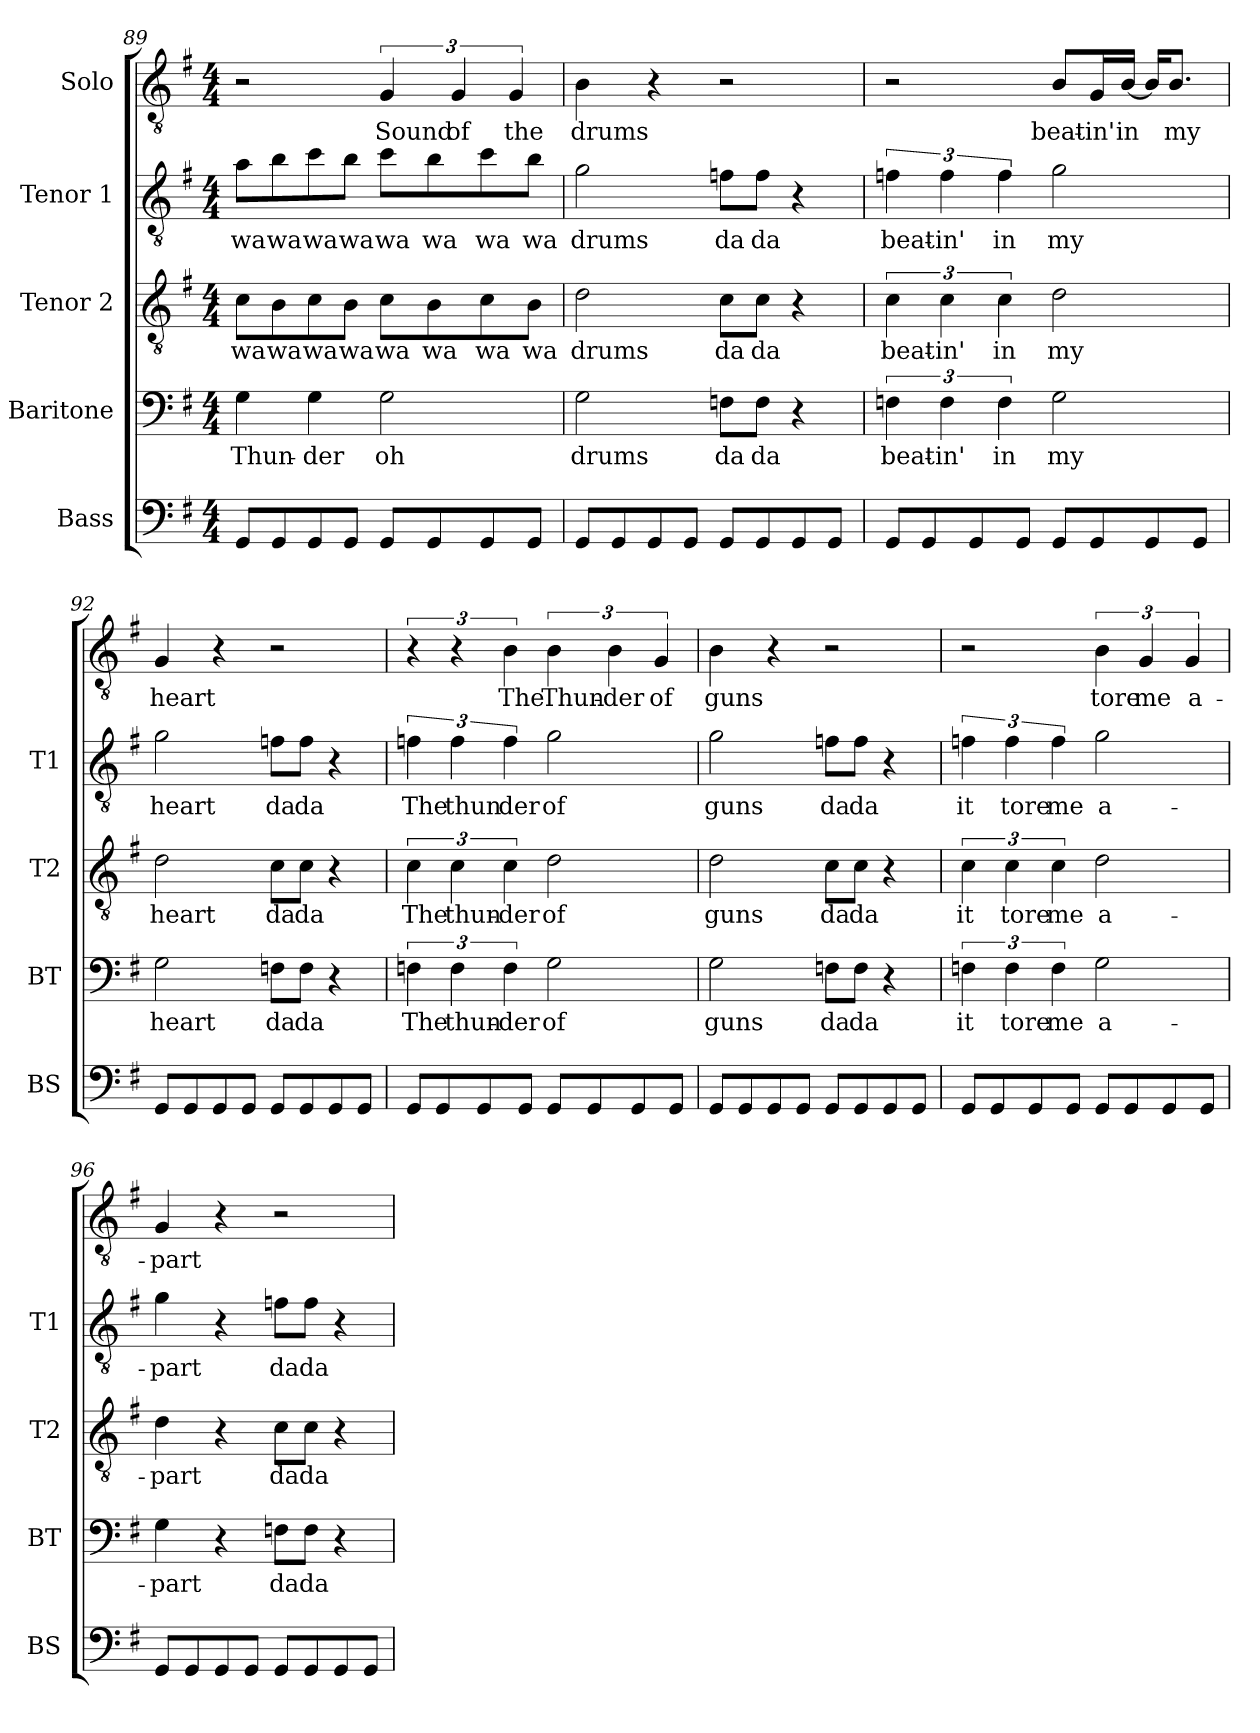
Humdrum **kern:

**kern	**kern	**text	**kern	**text	**kern	**text	**kern	**text
*part5	*part4	*part4	*part3	*part3	*part2	*part2	*part1	*part1
*staff5	*staff4	*staff4	*staff3	*staff3	*staff2	*staff2	*staff1	*staff1
*I"Bass	*I"Baritone	*	*I"Tenor 2	*	*I"Tenor 1	*	*I"Solo	*
*I'BS	*I'BT	*	*I'T2	*	*I'T1	*	*	*
!!LO:LB:g=z
*clefF4	*clefF4	*	*clefGv2	*	*clefGv2	*	*clefGv2	*
*k[f#]	*k[f#]	*	*k[f#]	*	*k[f#]	*	*k[f#]	*
*M4/4	*M4/4	*	*M4/4	*	*M4/4	*	*M4/4	*
=89	=89	=89	=89	=89	=89	=89	=89	=89
!	!	!LO:LY:b	!	!LO:LY:b	!	!LO:LY:b	!	!
8GG/L	4G\	Thun-	8c\L	wa	8a\L	wa	2r	.
!	!	!	!	!LO:LY:b	!	!LO:LY:b	!	!
8GG/	.	.	8B\	wa	8b\	wa	.	.
!	!	!LO:LY:b	!	!LO:LY:b	!	!LO:LY:b	!	!
8GG/	4G\	-der	8c\	wa	8cc\	wa	.	.
!	!	!	!	!LO:LY:b	!	!LO:LY:b	!	!
8GG/J	.	.	8B\J	wa	8b\J	wa	.	.
!	!	!LO:LY:b	!	!LO:LY:b	!	!LO:LY:b	!	!LO:LY:b
8GG/L	2G\	oh	8c\L	wa	8cc\L	wa	6G/	Sound
!	!	!	!	!LO:LY:b	!	!LO:LY:b	!	!
8GG/	.	.	8B\	wa	8b\	wa	.	.
!	!	!	!	!	!	!	!	!LO:LY:b
.	.	.	.	.	.	.	6G/	of
!	!	!	!	!LO:LY:b	!	!LO:LY:b	!	!
8GG/	.	.	8c\	wa	8cc\	wa	.	.
!	!	!	!	!	!	!	!	!LO:LY:b
.	.	.	.	.	.	.	6G/	the
!	!	!	!	!LO:LY:b	!	!LO:LY:b	!	!
8GG/J	.	.	8B\J	wa	8b\J	wa	.	.
=90	=90	=90	=90	=90	=90	=90	=90	=90
!	!	!LO:LY:b	!	!LO:LY:b	!	!LO:LY:b	!	!LO:LY:b
8GG/L	2G\	drums	2d\	drums	2g\	drums	4B\	drums
8GG/	.	.	.	.	.	.	.	.
8GG/	.	.	.	.	.	.	4r	.
8GG/J	.	.	.	.	.	.	.	.
!	!	!LO:LY:b	!	!LO:LY:b	!	!LO:LY:b	!	!
8GG/L	8Fn\L	da	8c\L	da	8fn\L	da	2r	.
!	!	!LO:LY:b	!	!LO:LY:b	!	!LO:LY:b	!	!
8GG/	8F\J	da	8c\J	da	8f\J	da	.	.
8GG/	4r	.	4r	.	4r	.	.	.
8GG/J	.	.	.	.	.	.	.	.
=91	=91	=91	=91	=91	=91	=91	=91	=91
!	!	!LO:LY:b	!	!LO:LY:b	!	!LO:LY:b	!	!
8GG/L	6Fn\	beat-	6c\	beat-	6fn\	beat-	2r	.
8GG/	.	.	.	.	.	.	.	.
!	!	!LO:LY:b	!	!LO:LY:b	!	!LO:LY:b	!	!
.	6F\	-in'	6c\	-in'	6f\	-in'	.	.
8GG/	.	.	.	.	.	.	.	.
!	!	!LO:LY:b	!	!LO:LY:b	!	!LO:LY:b	!	!
.	6F\	in	6c\	in	6f\	in	.	.
8GG/J	.	.	.	.	.	.	.	.
!	!	!LO:LY:b	!	!LO:LY:b	!	!LO:LY:b	!	!LO:LY:b
8GG/L	2G\	my	2d\	my	2g\	my	8B/L	beat-
!	!	!	!	!	!	!	!	!LO:LY:b
8GG/	.	.	.	.	.	.	16G/L	-in'
!	!	!	!	!	!	!	!	!LO:LY:b
.	.	.	.	.	.	.	[16B/JJ	in
8GG/	.	.	.	.	.	.	16B/KL]	.
!	!	!	!	!	!	!	!	!LO:LY:b
.	.	.	.	.	.	.	8.B/J	my
8GG/J	.	.	.	.	.	.	.	.
=92	=92	=92	=92	=92	=92	=92	=92	=92
!	!	!LO:LY:b	!	!LO:LY:b	!	!LO:LY:b	!	!LO:LY:b
8GG/L	2G\	heart	2d\	heart	2g\	heart	4G/	heart
8GG/	.	.	.	.	.	.	.	.
8GG/	.	.	.	.	.	.	4r	.
8GG/J	.	.	.	.	.	.	.	.
!	!	!LO:LY:b	!	!LO:LY:b	!	!LO:LY:b	!	!
8GG/L	8Fn\L	da	8c\L	da	8fn\L	da	2r	.
!	!	!LO:LY:b	!	!LO:LY:b	!	!LO:LY:b	!	!
8GG/	8F\J	da	8c\J	da	8f\J	da	.	.
8GG/	4r	.	4r	.	4r	.	.	.
8GG/J	.	.	.	.	.	.	.	.
!!LO:LB:g=z
=93	=93	=93	=93	=93	=93	=93	=93	=93
!	!	!LO:LY:b	!	!LO:LY:b	!	!LO:LY:b	!	!
8GG/L	6Fn\	The	6c\	The	6fn\	The	6r	.
8GG/	.	.	.	.	.	.	.	.
!	!	!LO:LY:b	!	!LO:LY:b	!	!LO:LY:b	!	!
.	6F\	thun-	6c\	thun-	6f\	thun	6r	.
8GG/	.	.	.	.	.	.	.	.
!	!	!LO:LY:b	!	!LO:LY:b	!	!LO:LY:b	!	!LO:LY:b
.	6F\	-der	6c\	-der	6f\	der	6B\	The
8GG/J	.	.	.	.	.	.	.	.
!	!	!LO:LY:b	!	!LO:LY:b	!	!LO:LY:b	!	!LO:LY:b
8GG/L	2G\	of	2d\	of	2g\	of	6B\	Thun-
8GG/	.	.	.	.	.	.	.	.
!	!	!	!	!	!	!	!	!LO:LY:b
.	.	.	.	.	.	.	6B\	-der
8GG/	.	.	.	.	.	.	.	.
!	!	!	!	!	!	!	!	!LO:LY:b
.	.	.	.	.	.	.	6G/	of
8GG/J	.	.	.	.	.	.	.	.
=94	=94	=94	=94	=94	=94	=94	=94	=94
!	!	!LO:LY:b	!	!LO:LY:b	!	!LO:LY:b	!	!LO:LY:b
8GG/L	2G\	guns	2d\	guns	2g\	guns	4B\	guns
8GG/	.	.	.	.	.	.	.	.
8GG/	.	.	.	.	.	.	4r	.
8GG/J	.	.	.	.	.	.	.	.
!	!	!LO:LY:b	!	!LO:LY:b	!	!LO:LY:b	!	!
8GG/L	8Fn\L	da	8c\L	da	8fn\L	da	2r	.
!	!	!LO:LY:b	!	!LO:LY:b	!	!LO:LY:b	!	!
8GG/	8F\J	da	8c\J	da	8f\J	da	.	.
8GG/	4r	.	4r	.	4r	.	.	.
8GG/J	.	.	.	.	.	.	.	.
=95	=95	=95	=95	=95	=95	=95	=95	=95
!	!	!LO:LY:b	!	!LO:LY:b	!	!LO:LY:b	!	!
8GG/L	6Fn\	it	6c\	it	6fn\	it	2r	.
8GG/	.	.	.	.	.	.	.	.
!	!	!LO:LY:b	!	!LO:LY:b	!	!LO:LY:b	!	!
.	6F\	tore	6c\	tore	6f\	tore	.	.
8GG/	.	.	.	.	.	.	.	.
!	!	!LO:LY:b	!	!LO:LY:b	!	!LO:LY:b	!	!
.	6F\	me	6c\	me	6f\	me	.	.
8GG/J	.	.	.	.	.	.	.	.
!	!	!LO:LY:b	!	!LO:LY:b	!	!LO:LY:b	!	!LO:LY:b
8GG/L	2G\	a-	2d\	a-	2g\	a-	6B\	tore
8GG/	.	.	.	.	.	.	.	.
!	!	!	!	!	!	!	!	!LO:LY:b
.	.	.	.	.	.	.	6G/	me
8GG/	.	.	.	.	.	.	.	.
!	!	!	!	!	!	!	!	!LO:LY:b
.	.	.	.	.	.	.	6G/	a-
8GG/J	.	.	.	.	.	.	.	.
=96	=96	=96	=96	=96	=96	=96	=96	=96
!	!	!LO:LY:b	!	!LO:LY:b	!	!LO:LY:b	!	!LO:LY:b
8GG/L	4G\	-part	4d\	-part	4g\	-part	4G/	-part
8GG/	.	.	.	.	.	.	.	.
8GG/	4r	.	4r	.	4r	.	4r	.
8GG/J	.	.	.	.	.	.	.	.
!	!	!LO:LY:b	!	!LO:LY:b	!	!LO:LY:b	!	!
8GG/L	8Fn\L	da	8c\L	da	8fn\L	da	2r	.
!	!	!LO:LY:b	!	!LO:LY:b	!	!LO:LY:b	!	!
8GG/	8F\J	da	8c\J	da	8f\J	da	.	.
8GG/	4r	.	4r	.	4r	.	.	.
8GG/J	.	.	.	.	.	.	.	.
=	=	=	=	=	=	=	=	=
*-	*-	*-	*-	*-	*-	*-	*-	*-
